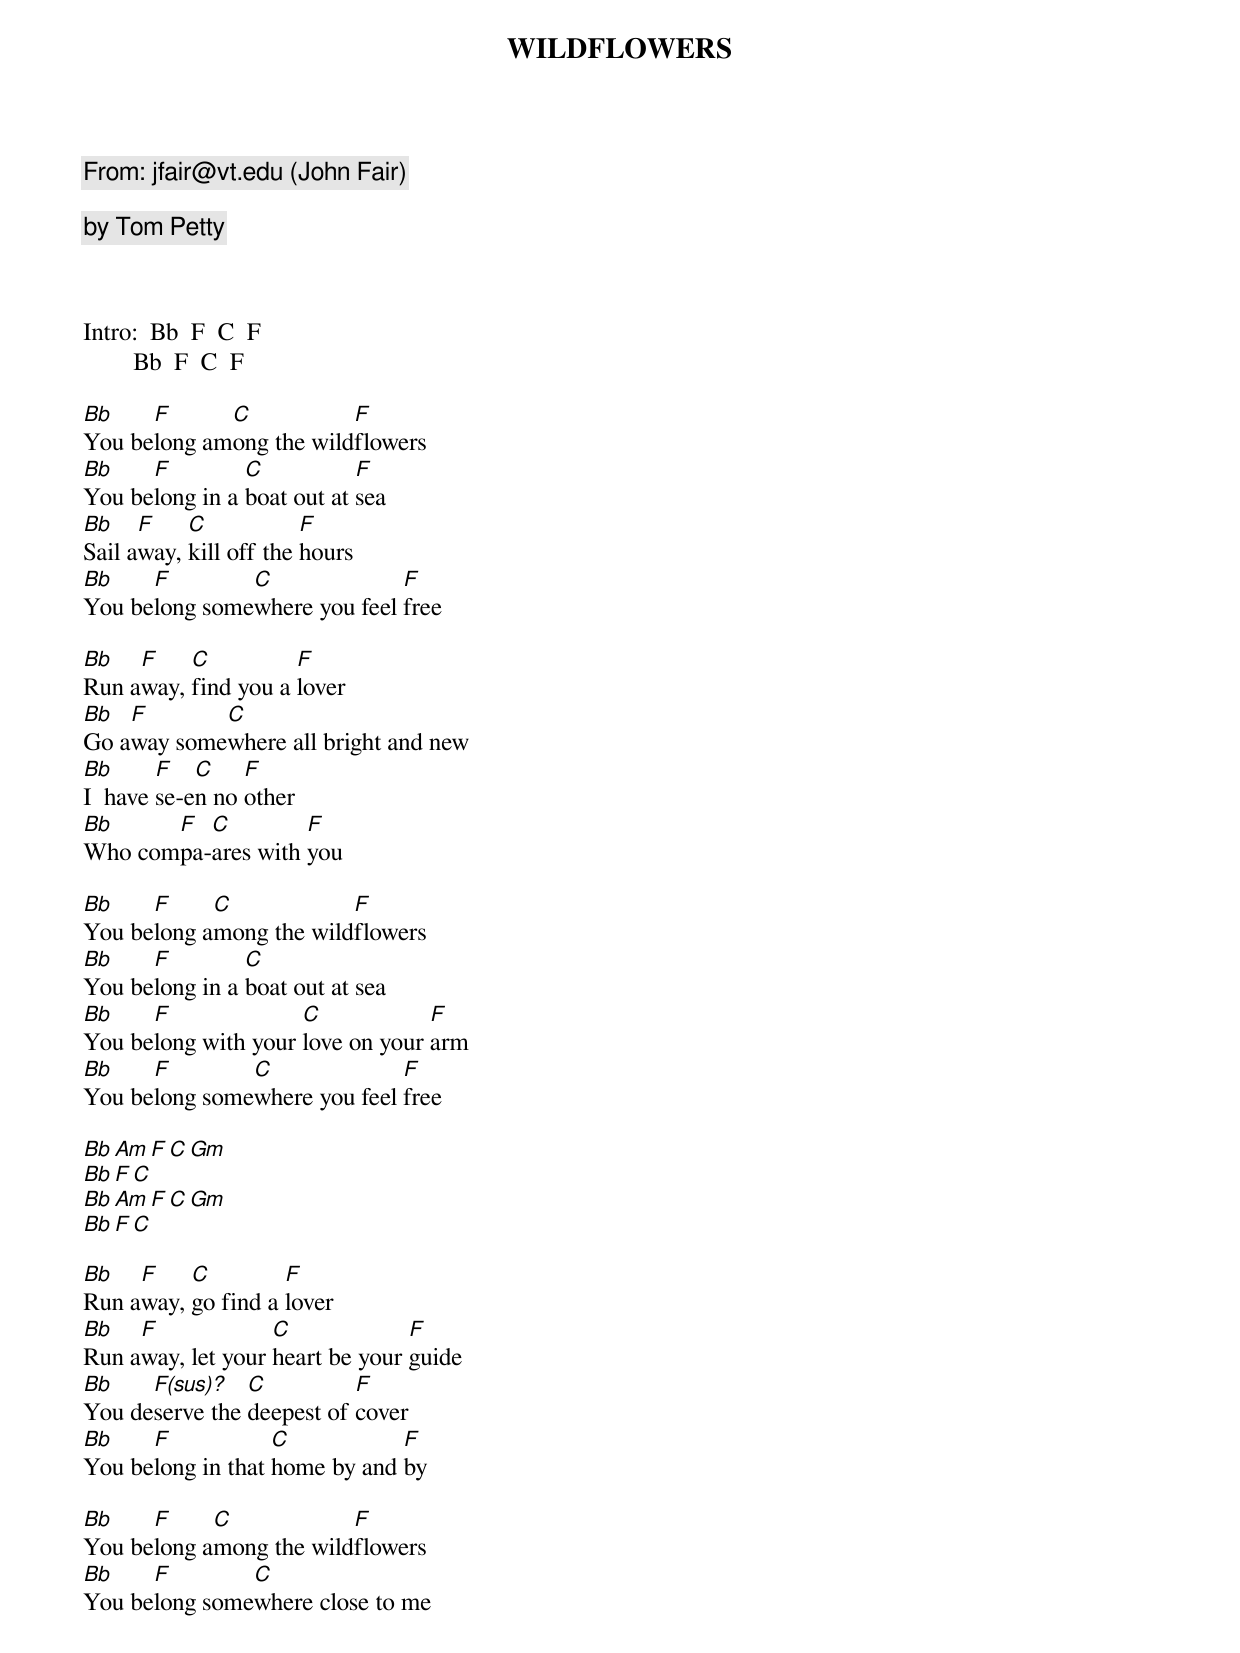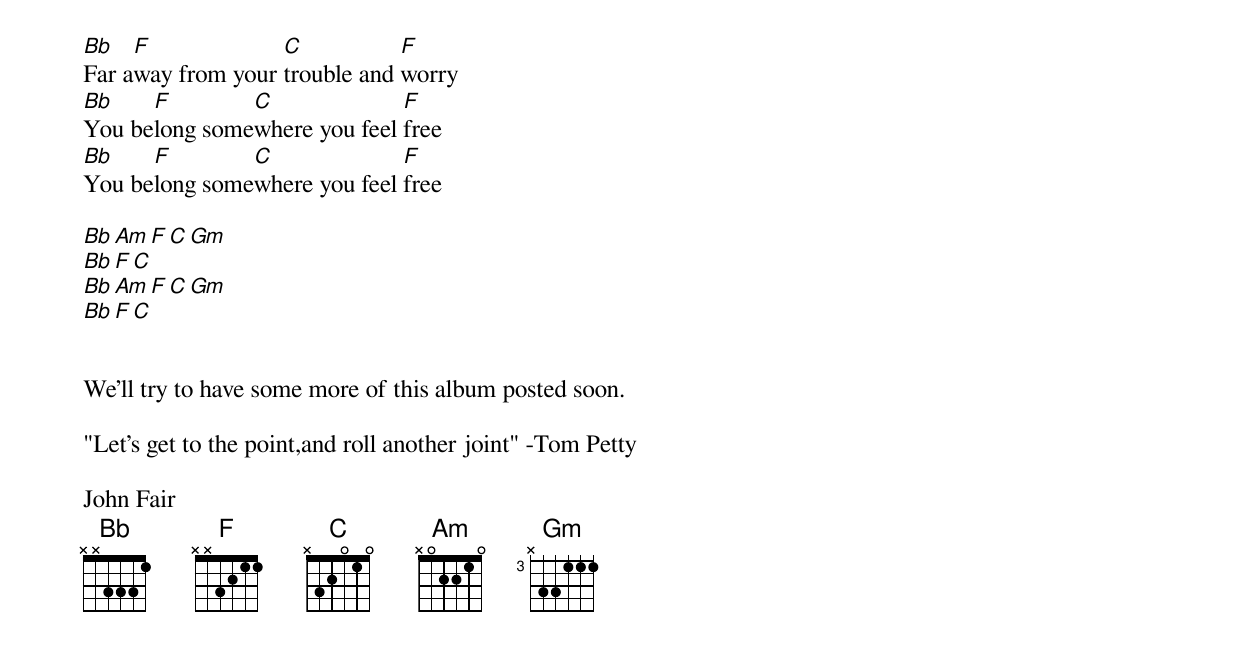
From: jfair@vt.edu (John Fair)


       WILDFLOWERS

	by Tom Petty


  Bb  XX3331
  F   XX3211
  C   X32010
  Am  X02210
  Gm  X55333

Intro:  Bb  F  C  F
        Bb  F  C  F

Bb    F      C           F
You belong among the wildflowers
Bb    F         C           F
You belong in a boat out at sea
Bb    F    C            F
Sail away, kill off the hours
Bb    F        C              F
You belong somewhere you feel free

Bb   F    C          F
Run away, find you a lover
Bb  F       C
Go away somewhere all bright and new
Bb      F   C    F
I  have se-en no other
Bb     F  C         F
Who compa-ares with you

Bb    F     C            F
You belong among the wildflowers
Bb    F         C
You belong in a boat out at sea
Bb    F              C            F
You belong with your love on your arm
Bb    F        C              F
You belong somewhere you feel free

   Bb  Am  F  C  Gm
   Bb  F  C
   Bb  Am  F  C  Gm
   Bb  F  C

Bb   F    C         F
Run away, go find a lover
Bb   F             C             F
Run away, let your heart be your guide
Bb    F(sus)?   C          F
You deserve the deepest of cover
Bb    F            C           F
You belong in that home by and by

Bb    F     C            F
You belong among the wildflowers
Bb    F        C
You belong somewhere close to me
Bb   F             C           F
Far away from your trouble and worry
Bb    F        C              F
You belong somewhere you feel free
Bb    F        C              F
You belong somewhere you feel free

  Bb  Am  F  C  Gm
  Bb  F  C
  Bb  Am  F  C  Gm
  Bb  F  C


We'll try to have some more of this album posted soon.

"Let's get to the point,and roll another joint" -Tom Petty

John Fair
